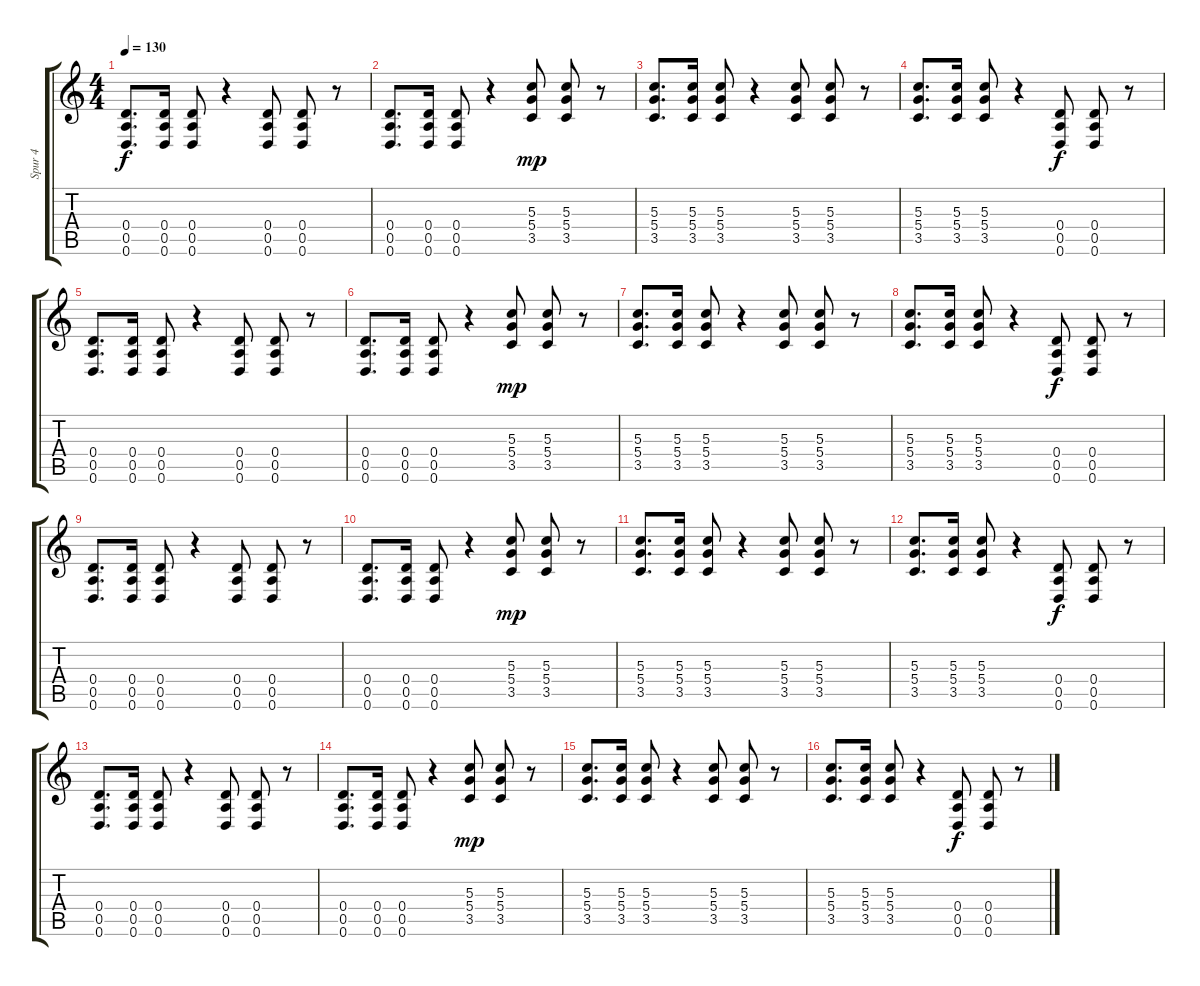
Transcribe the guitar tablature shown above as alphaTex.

\track ("Spur 4" "Spur 4") {instrument acousticguitarsteel}
\staff {score tabs}
\tuning (E4 B3 G3 D3 A2 D2) {hide}
\ts (4 4)
\tempo 130
\clef g2
\ks c
(0.4 0.5 0.6).8{d dy f} (0.4 0.5 0.6).16 (0.4 0.5 0.6).8 r.4 (0.4 0.5 0.6).8 (0.4 0.5 0.6).8 r.8 |
(0.4 0.5 0.6).8{d} (0.4 0.5 0.6).16 (0.4 0.5 0.6).8 r.4 (5.3 5.4 3.5).8{dy mp} (5.3 5.4 3.5).8 r.8 |
(5.3 5.4 3.5).8{d} (5.3 5.4 3.5).16 (5.3 5.4 3.5).8 r.4 (5.3 5.4 3.5).8 (5.3 5.4 3.5).8 r.8 |
(5.3 5.4 3.5).8{d} (5.3 5.4 3.5).16 (5.3 5.4 3.5).8 r.4 (0.4 0.5 0.6).8{dy f} (0.4 0.5 0.6).8 r.8 |
(0.4 0.5 0.6).8{d} (0.4 0.5 0.6).16 (0.4 0.5 0.6).8 r.4 (0.4 0.5 0.6).8 (0.4 0.5 0.6).8 r.8 |
(0.4 0.5 0.6).8{d} (0.4 0.5 0.6).16 (0.4 0.5 0.6).8 r.4 (5.3 5.4 3.5).8{dy mp} (5.3 5.4 3.5).8 r.8 |
(5.3 5.4 3.5).8{d} (5.3 5.4 3.5).16 (5.3 5.4 3.5).8 r.4 (5.3 5.4 3.5).8 (5.3 5.4 3.5).8 r.8 |
(5.3 5.4 3.5).8{d} (5.3 5.4 3.5).16 (5.3 5.4 3.5).8 r.4 (0.4 0.5 0.6).8{dy f} (0.4 0.5 0.6).8 r.8 |
(0.4 0.5 0.6).8{d} (0.4 0.5 0.6).16 (0.4 0.5 0.6).8 r.4 (0.4 0.5 0.6).8 (0.4 0.5 0.6).8 r.8 |
(0.4 0.5 0.6).8{d} (0.4 0.5 0.6).16 (0.4 0.5 0.6).8 r.4 (5.3 5.4 3.5).8{dy mp} (5.3 5.4 3.5).8 r.8 |
(5.3 5.4 3.5).8{d} (5.3 5.4 3.5).16 (5.3 5.4 3.5).8 r.4 (5.3 5.4 3.5).8 (5.3 5.4 3.5).8 r.8 |
(5.3 5.4 3.5).8{d} (5.3 5.4 3.5).16 (5.3 5.4 3.5).8 r.4 (0.4 0.5 0.6).8{dy f} (0.4 0.5 0.6).8 r.8 |
(0.4 0.5 0.6).8{d} (0.4 0.5 0.6).16 (0.4 0.5 0.6).8 r.4 (0.4 0.5 0.6).8 (0.4 0.5 0.6).8 r.8 |
(0.4 0.5 0.6).8{d} (0.4 0.5 0.6).16 (0.4 0.5 0.6).8 r.4 (5.3 5.4 3.5).8{dy mp} (5.3 5.4 3.5).8 r.8 |
(5.3 5.4 3.5).8{d} (5.3 5.4 3.5).16 (5.3 5.4 3.5).8 r.4 (5.3 5.4 3.5).8 (5.3 5.4 3.5).8 r.8 |
(5.3 5.4 3.5).8{d} (5.3 5.4 3.5).16 (5.3 5.4 3.5).8 r.4 (0.4 0.5 0.6).8{dy f} (0.4 0.5 0.6).8 r.8
